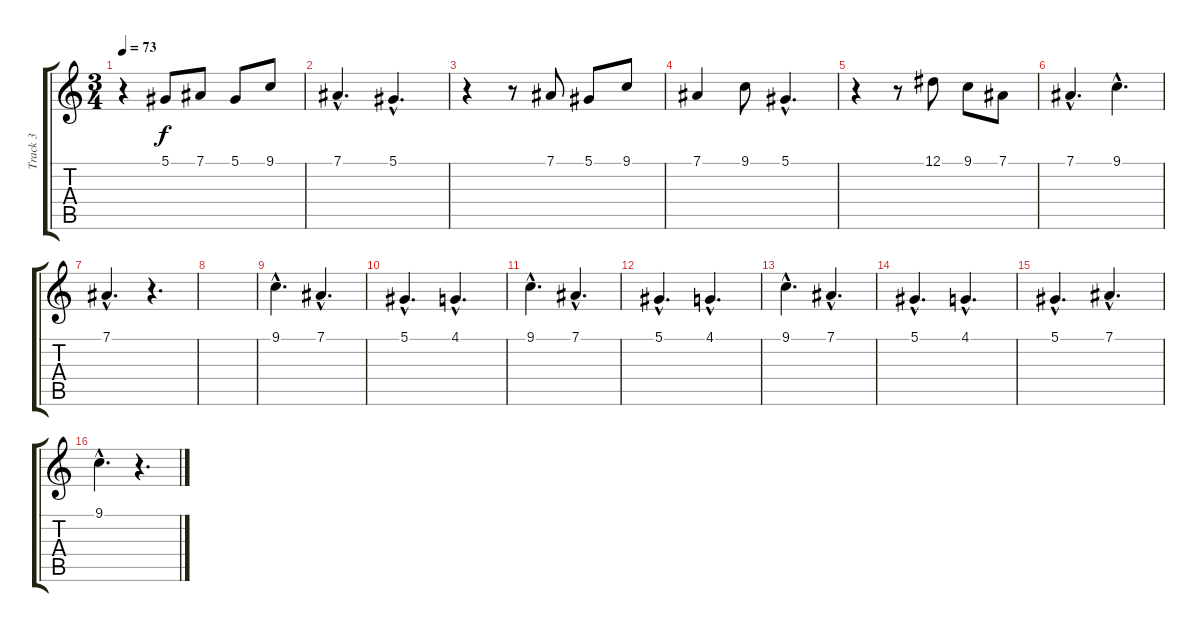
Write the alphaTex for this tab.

\track ("Track 3" "Track 3") {instrument choiraahs}
\staff {score tabs}
\tuning (Eb4 Bb3 Gb3 Db3 Ab2 Eb2) {hide}
\ts (3 4)
\tempo 73
\clef g2
\ks c
r.4{dy f} 5.1.8 7.1.8 5.1.8 9.1.8 |
7.1{hac}.4{d} 5.1{hac}.4{d} |
r.4 r.8 7.1.8 5.1.8 9.1.8 |
7.1.4 9.1.8 5.1{hac}.4{d} |
r.4 r.8 12.1.8 9.1.8 7.1.8 |
7.1{hac}.4{d} 9.1{hac}.4{d} |
7.1{hac}.4{d} r.4{d} |
|
9.1{hac}.4{d} 7.1{hac}.4{d} |
5.1{hac}.4{d} 4.1{hac}.4{d} |
9.1{hac}.4{d} 7.1{hac}.4{d} |
5.1{hac}.4{d} 4.1{hac}.4{d} |
9.1{hac}.4{d} 7.1{hac}.4{d} |
5.1{hac}.4{d} 4.1{hac}.4{d} |
5.1{hac}.4{d} 7.1{hac}.4{d} |
9.1{hac}.4{d} r.4{d}
